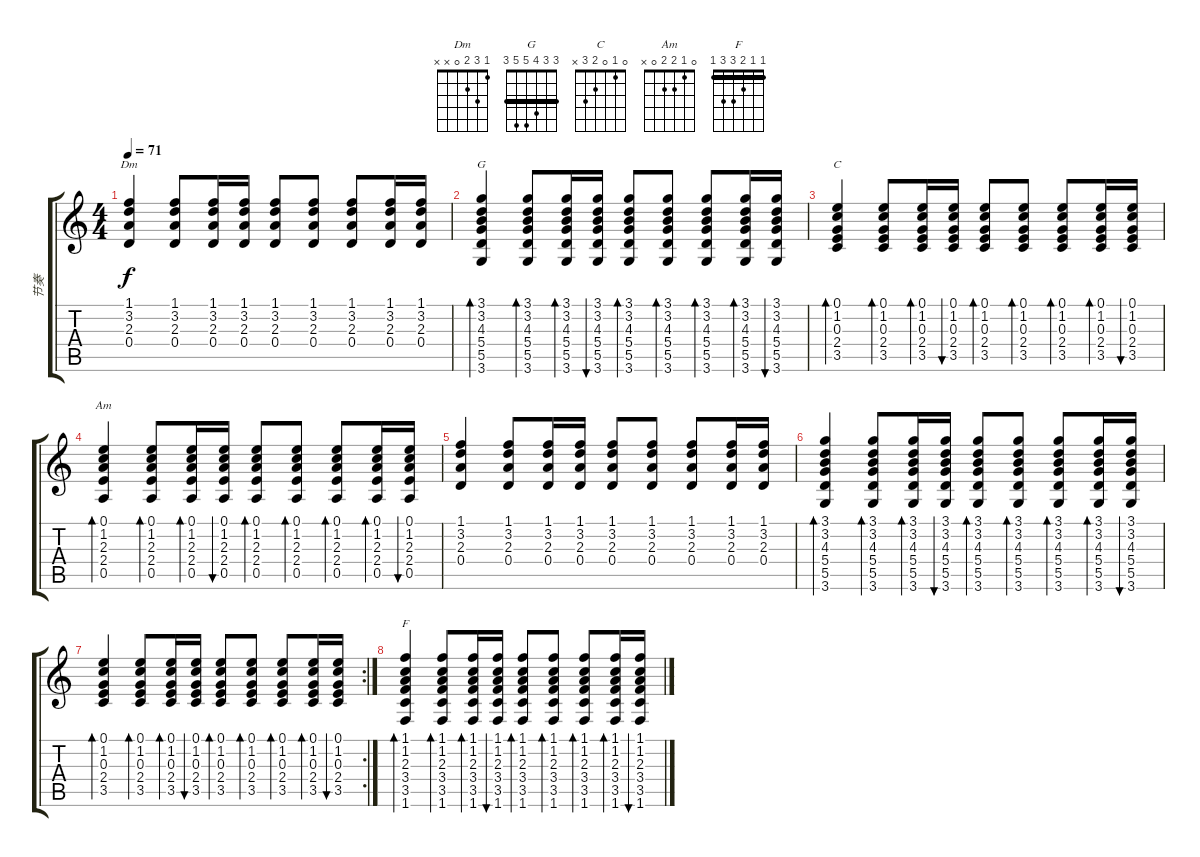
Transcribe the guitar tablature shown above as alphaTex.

\track ("节奏" "节奏") {instrument acousticguitarnylon}
\staff {score tabs}
\tuning (E4 B3 G3 D3 A2 E2) {hide}
\chord ("Dm" 1 3 2 0 x x)
\chord ("G" 3 3 4 5 5 3) {barre 3}
\chord ("C" 0 1 0 2 3 x)
\chord ("Am" 0 1 2 2 0 x)
\chord ("F" 1 1 2 3 3 1) {barre 1}
\ts (4 4)
\tempo 71
\clef g2
\ks c
(1.1 3.2 2.3 0.4).4{ch "Dm" dy f} (1.1 3.2 2.3 0.4).8 (1.1 3.2 2.3 0.4).16 (1.1 3.2 2.3 0.4).16 (1.1 3.2 2.3 0.4).8 (1.1 3.2 2.3 0.4).8 (1.1 3.2 2.3 0.4).8 (1.1 3.2 2.3 0.4).16 (1.1 3.2 2.3 0.4).16 |
(3.1 3.2 4.3 5.4 5.5 3.6).4{bd 60 ch "G"} (3.1 3.2 4.3 5.4 5.5 3.6).8{bd 60} (3.1 3.2 4.3 5.4 5.5 3.6).16{bd 60} (3.1 3.2 4.3 5.4 5.5 3.6).16{bu 60} (3.1 3.2 4.3 5.4 5.5 3.6).8{bd 60} (3.1 3.2 4.3 5.4 5.5 3.6).8{bd 60} (3.1 3.2 4.3 5.4 5.5 3.6).8{bd 60} (3.1 3.2 4.3 5.4 5.5 3.6).16{bd 60} (3.1 3.2 4.3 5.4 5.5 3.6).16{bu 60} |
(0.1 1.2 0.3 2.4 3.5).4{bd 60 ch "C"} (0.1 1.2 0.3 2.4 3.5).8{bd 60} (0.1 1.2 0.3 2.4 3.5).16{bd 60} (0.1 1.2 0.3 2.4 3.5).16{bu 60} (0.1 1.2 0.3 2.4 3.5).8{bd 60} (0.1 1.2 0.3 2.4 3.5).8{bd 60} (0.1 1.2 0.3 2.4 3.5).8{bd 60} (0.1 1.2 0.3 2.4 3.5).16{bd 60} (0.1 1.2 0.3 2.4 3.5).16{bu 60} |
(0.1 1.2 2.3 2.4 0.5).4{bd 60 ch "Am"} (0.1 1.2 2.3 2.4 0.5).8{bd 60} (0.1 1.2 2.3 2.4 0.5).16{bd 60} (0.1 1.2 2.3 2.4 0.5).16{bu 60} (0.1 1.2 2.3 2.4 0.5).8{bd 60} (0.1 1.2 2.3 2.4 0.5).8{bd 60} (0.1 1.2 2.3 2.4 0.5).8{bd 60} (0.1 1.2 2.3 2.4 0.5).16{bd 60} (0.1 1.2 2.3 2.4 0.5).16{bu 60} |
(1.1 3.2 2.3 0.4).4 (1.1 3.2 2.3 0.4).8 (1.1 3.2 2.3 0.4).16 (1.1 3.2 2.3 0.4).16 (1.1 3.2 2.3 0.4).8 (1.1 3.2 2.3 0.4).8 (1.1 3.2 2.3 0.4).8 (1.1 3.2 2.3 0.4).16 (1.1 3.2 2.3 0.4).16 |
(3.1 3.2 4.3 5.4 5.5 3.6).4{bd 60} (3.1 3.2 4.3 5.4 5.5 3.6).8{bd 60} (3.1 3.2 4.3 5.4 5.5 3.6).16{bd 60} (3.1 3.2 4.3 5.4 5.5 3.6).16{bu 60} (3.1 3.2 4.3 5.4 5.5 3.6).8{bd 60} (3.1 3.2 4.3 5.4 5.5 3.6).8{bd 60} (3.1 3.2 4.3 5.4 5.5 3.6).8{bd 60} (3.1 3.2 4.3 5.4 5.5 3.6).16{bd 60} (3.1 3.2 4.3 5.4 5.5 3.6).16{bu 60} |
\rc 2
(0.1 1.2 0.3 2.4 3.5).4{bd 60} (0.1 1.2 0.3 2.4 3.5).8{bd 60} (0.1 1.2 0.3 2.4 3.5).16{bd 60} (0.1 1.2 0.3 2.4 3.5).16{bu 60} (0.1 1.2 0.3 2.4 3.5).8{bd 60} (0.1 1.2 0.3 2.4 3.5).8{bd 60} (0.1 1.2 0.3 2.4 3.5).8{bd 60} (0.1 1.2 0.3 2.4 3.5).16{bd 60} (0.1 1.2 0.3 2.4 3.5).16{bu 60} |
(1.1 1.2 2.3 3.4 3.5 1.6).4{bd 60 ch "F"} (1.1 1.2 2.3 3.4 3.5 1.6).8{bd 60} (1.1 1.2 2.3 3.4 3.5 1.6).16{bd 60} (1.1 1.2 2.3 3.4 3.5 1.6).16{bu 60} (1.1 1.2 2.3 3.4 3.5 1.6).8{bd 60} (1.1 1.2 2.3 3.4 3.5 1.6).8{bd 60} (1.1 1.2 2.3 3.4 3.5 1.6).8{bd 60} (1.1 1.2 2.3 3.4 3.5 1.6).16{bd 60} (1.1 1.2 2.3 3.4 3.5 1.6).16{bu 60}
